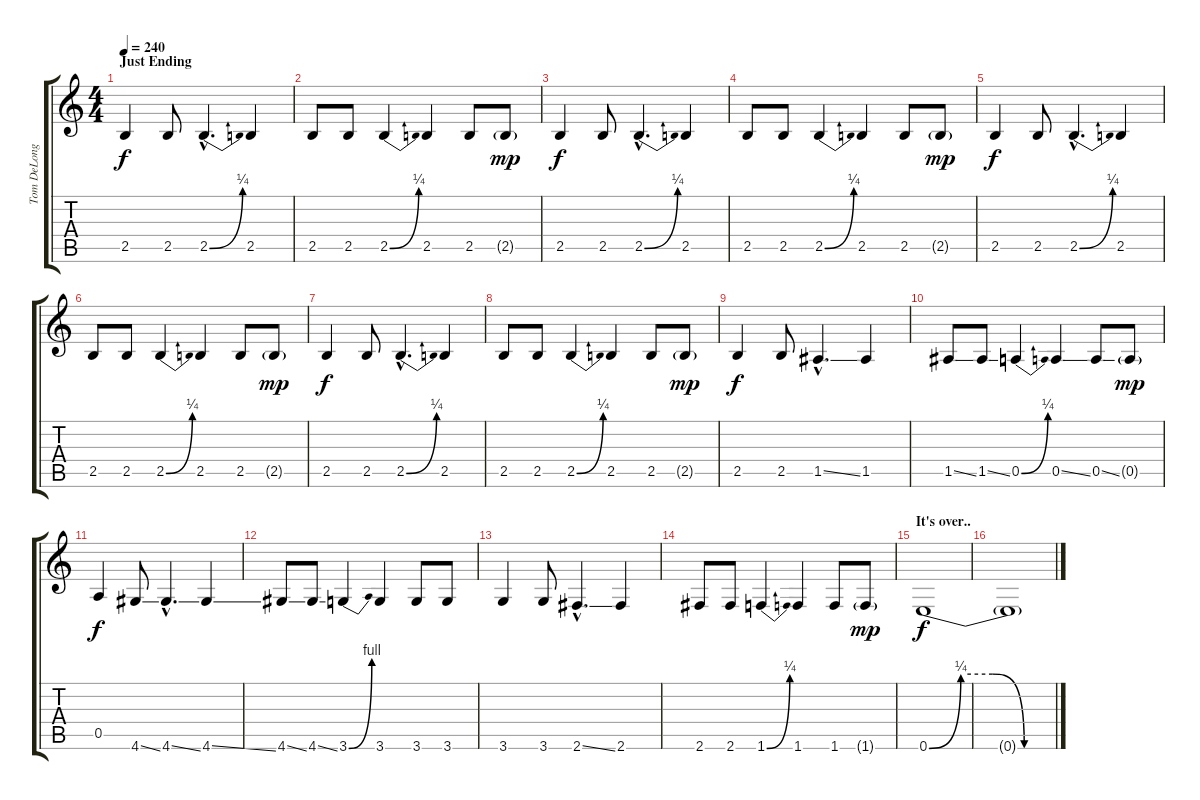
\track ("Tom DeLonge - Guitar 1" "Tom DeLong") {instrument distortionguitar}
\staff {score tabs}
\tuning (E4 B3 G3 D3 A2 E2) {hide}
\ts (4 4)
\section ("" "Just Ending")
\tempo 240
\clef g2
\ks c
2.5.4{dy f} 2.5.8 2.5{be (bend 0 0 60 1) hac}.4{d} 2.5.4 |
2.5.8 2.5.8 2.5{be (bend 0 0 60 1)}.4 2.5.4 2.5.8 2.5{g}.8{dy mp} |
2.5.4{dy f} 2.5.8 2.5{be (bend 0 0 60 1) hac}.4{d} 2.5.4 |
2.5.8 2.5.8 2.5{be (bend 0 0 60 1)}.4 2.5.4 2.5.8 2.5{g}.8{dy mp} |
2.5.4{dy f} 2.5.8 2.5{be (bend 0 0 60 1) hac}.4{d} 2.5.4 |
2.5.8 2.5.8 2.5{be (bend 0 0 60 1)}.4 2.5.4 2.5.8 2.5{g}.8{dy mp} |
2.5.4{dy f} 2.5.8 2.5{be (bend 0 0 60 1) hac}.4{d} 2.5.4 |
2.5.8 2.5.8 2.5{be (bend 0 0 60 1)}.4 2.5.4 2.5.8 2.5{g}.8{dy mp} |
2.5.4{dy f} 2.5.8 1.5{ss hac}.4{d} 1.5.4 |
1.5{ss}.8 1.5{ss}.8 0.5{be (bend 0 0 60 1)}.4 0.5{ss}.4 0.5{ss}.8 0.5{g}.8{dy mp} |
0.5.4{dy f} 4.6{ss}.8 4.6{ss hac}.4{d} 4.6{ss}.4 |
4.6{ss}.8 4.6{ss}.8 3.6{be (bend 0 0 60 4)}.4 3.6.4 3.6.8 3.6.8 |
3.6.4 3.6.8 2.6{ss hac}.4{d} 2.6.4 |
2.6.8 2.6.8 1.6{be (bend 0 0 60 1)}.4 1.6.4 1.6.8 1.6{g}.8{dy mp} |
\section ("" "It's over..")
0.6{be (custom 0 0 15 1 30 1 45 0 60 0)}.1{dy f} |
0.6{t}.1
